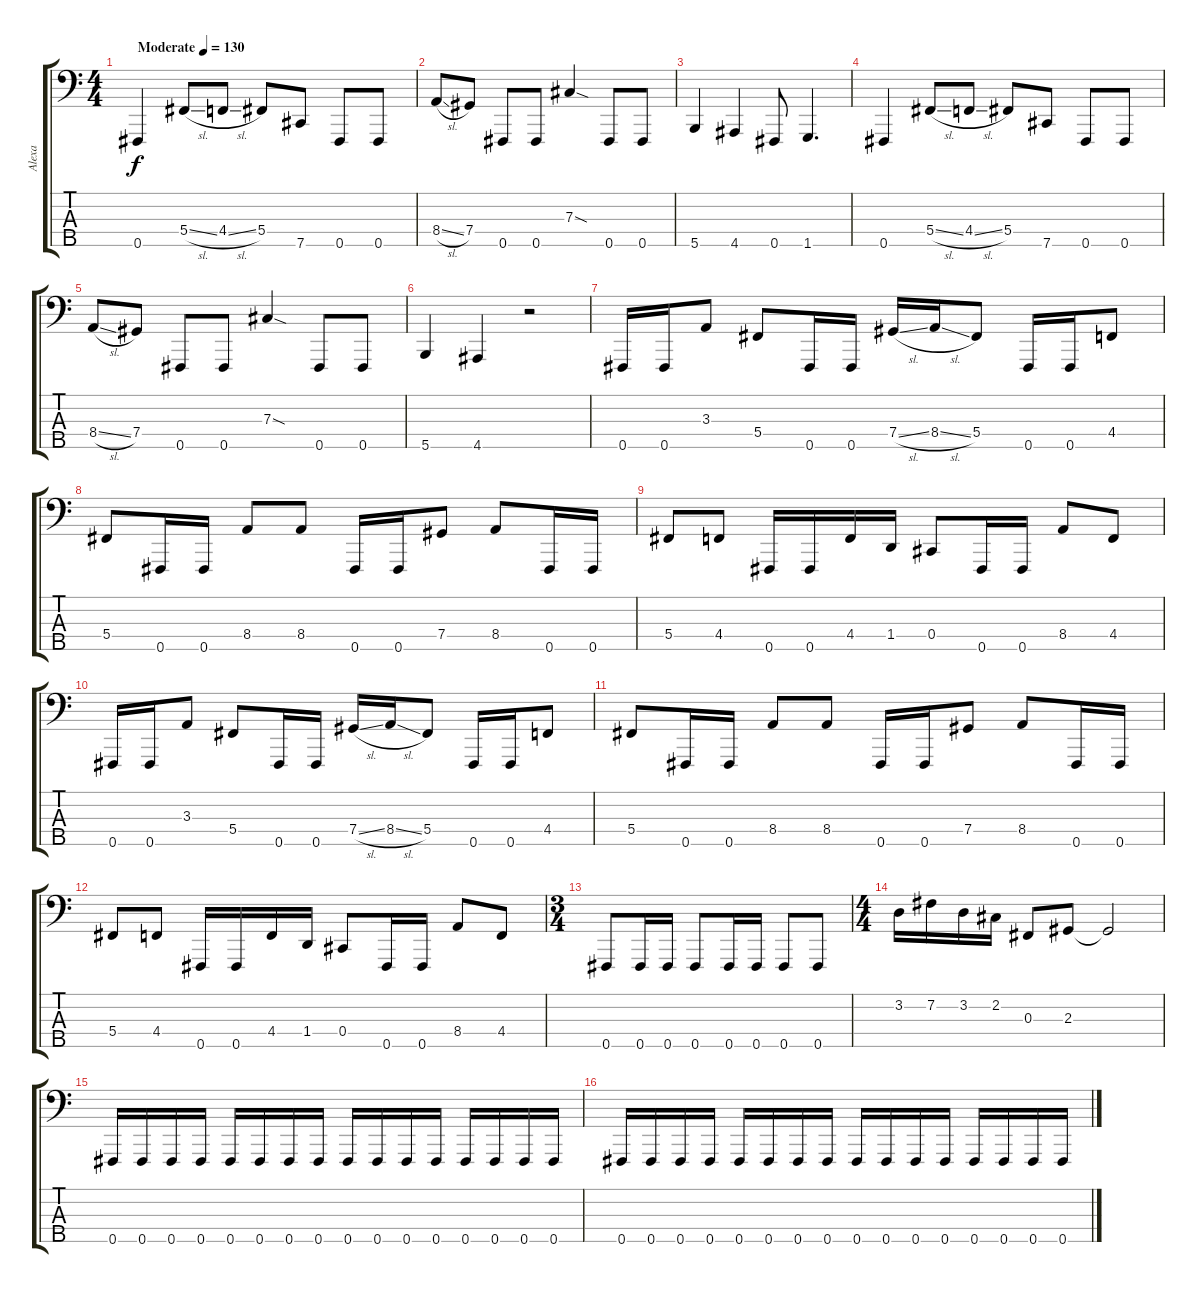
\track ("Alexa" "Alexa") {instrument electricbasspick}
\staff {score tabs}
\tuning (E2 B1 Gb1 Db1 Gb0) {hide}
\ts (4 4)
\tempo (130 "Moderate")
\clef f4
\ks c
0.5.4{dy f instrument electricbasspick} 5.4{sl}.8 4.4{sl}.8 5.4.8 7.5.8 0.5.8 0.5.8 |
8.4{sl}.8 7.4.8 0.5.8 0.5.8 7.3{sod}.4 0.5.8 0.5.8 |
5.5.4 4.5.4 0.5.8 1.5.4{d} |
0.5.4 5.4{sl}.8 4.4{sl}.8 5.4.8 7.5.8 0.5.8 0.5.8 |
8.4{sl}.8 7.4.8 0.5.8 0.5.8 7.3{sod}.4 0.5.8 0.5.8 |
5.5.4 4.5.4 r.2 |
0.5.16 0.5.16 3.3.8 5.4.8 0.5.16 0.5.16 7.4{sl}.16 8.4{sl}.16 5.4.8 0.5.16 0.5.16 4.4.8 |
5.4.8 0.5.16 0.5.16 8.4.8 8.4.8 0.5.16 0.5.16 7.4.8 8.4.8 0.5.16 0.5.16 |
5.4.8 4.4.8 0.5.16 0.5.16 4.4.16 1.4.16 0.4.8 0.5.16 0.5.16 8.4.8 4.4.8 |
0.5.16 0.5.16 3.3.8 5.4.8 0.5.16 0.5.16 7.4{sl}.16 8.4{sl}.16 5.4.8 0.5.16 0.5.16 4.4.8 |
5.4.8 0.5.16 0.5.16 8.4.8 8.4.8 0.5.16 0.5.16 7.4.8 8.4.8 0.5.16 0.5.16 |
5.4.8 4.4.8 0.5.16 0.5.16 4.4.16 1.4.16 0.4.8 0.5.16 0.5.16 8.4.8 4.4.8 |
\ts (3 4)
0.5.8 0.5.16 0.5.16 0.5.8 0.5.16 0.5.16 0.5.8 0.5.8 |
\ts (4 4)
3.2.16 7.2.16 3.2.16 2.2.16 0.3.8 2.3.8 2.3{t}.2 |
0.5.16 0.5.16 0.5.16 0.5.16 0.5.16 0.5.16 0.5.16 0.5.16 0.5.16 0.5.16 0.5.16 0.5.16 0.5.16 0.5.16 0.5.16 0.5.16 |
0.5.16 0.5.16 0.5.16 0.5.16 0.5.16 0.5.16 0.5.16 0.5.16 0.5.16 0.5.16 0.5.16 0.5.16 0.5.16 0.5.16 0.5.16 0.5.16
